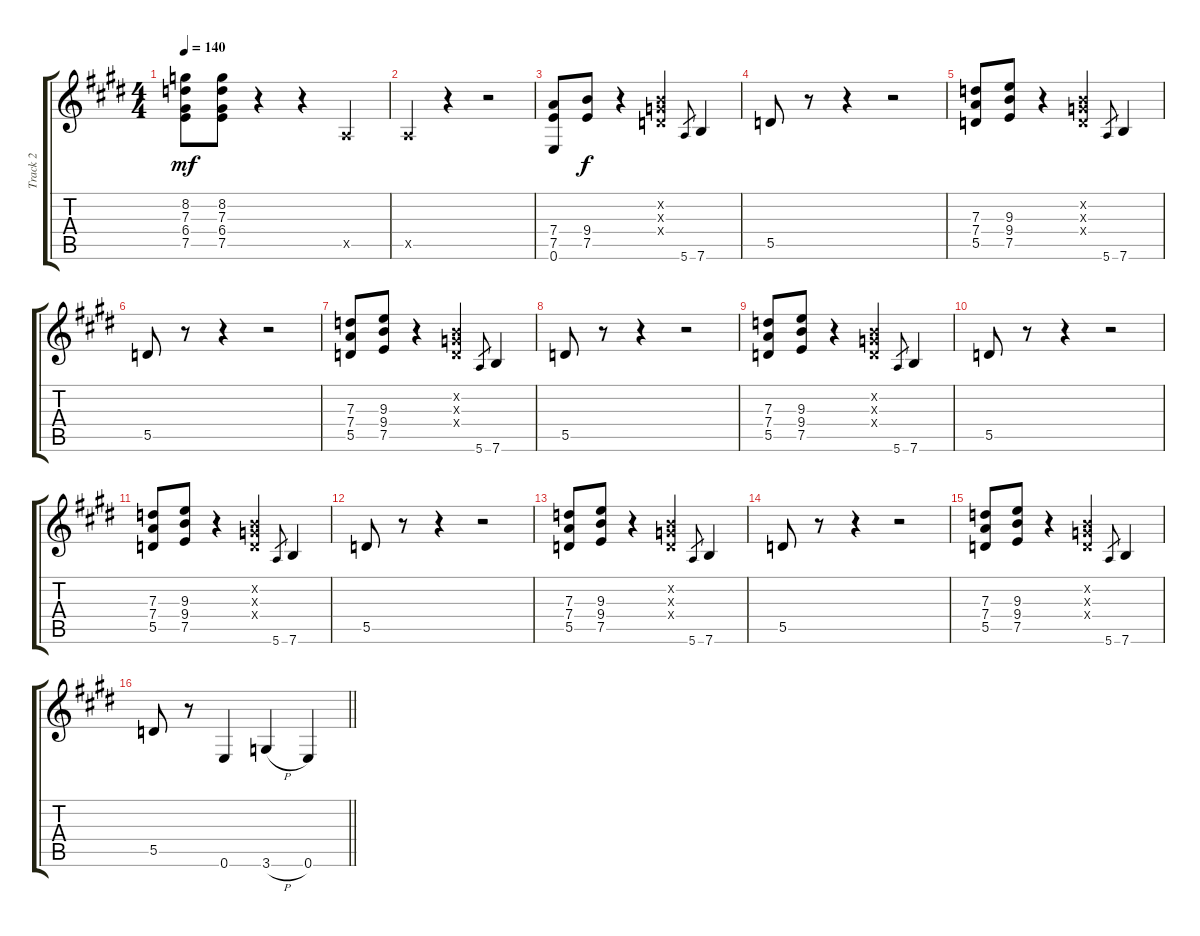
\track ("Track 2" "Track 2") {instrument electricguitarjazz}
\staff {score tabs}
\tuning (E4 B3 G3 D3 A2 E2) {hide}
\ts (4 4)
\tempo 140
\clef g2
\ks e
(8.2 7.3 6.4 7.5).8{dy mf} (8.2 7.3 6.4 7.5).8 r.4 r.4 0.5{x}.4 |
0.5{x}.4 r.4 r.2 |
(7.4 7.5 0.6).8 (9.4 7.5).8{dy f} r.4 (0.2{x} 0.3{x} 0.4{x}).4 5.6.8{gr} 7.6.4 |
5.5.8 r.8 r.4 r.2 |
(7.3 7.4 5.5).8 (9.3 9.4 7.5).8 r.4 (0.2{x} 0.3{x} 0.4{x}).4 5.6.8{gr} 7.6.4 |
5.5.8 r.8 r.4 r.2 |
(7.3 7.4 5.5).8 (9.3 9.4 7.5).8 r.4 (0.2{x} 0.3{x} 0.4{x}).4 5.6.8{gr} 7.6.4 |
5.5.8 r.8 r.4 r.2 |
(7.3 7.4 5.5).8 (9.3 9.4 7.5).8 r.4 (0.2{x} 0.3{x} 0.4{x}).4 5.6.8{gr} 7.6.4 |
5.5.8 r.8 r.4 r.2 |
(7.3 7.4 5.5).8 (9.3 9.4 7.5).8 r.4 (0.2{x} 0.3{x} 0.4{x}).4 5.6.8{gr} 7.6.4 |
5.5.8 r.8 r.4 r.2 |
(7.3 7.4 5.5).8 (9.3 9.4 7.5).8 r.4 (0.2{x} 0.3{x} 0.4{x}).4 5.6.8{gr} 7.6.4 |
5.5.8 r.8 r.4 r.2 |
(7.3 7.4 5.5).8 (9.3 9.4 7.5).8 r.4 (0.2{x} 0.3{x} 0.4{x}).4 5.6.8{gr} 7.6.4 |
\barLineRight lightlight
5.5.8 r.8 0.6.4 3.6{h}.4 0.6.4
